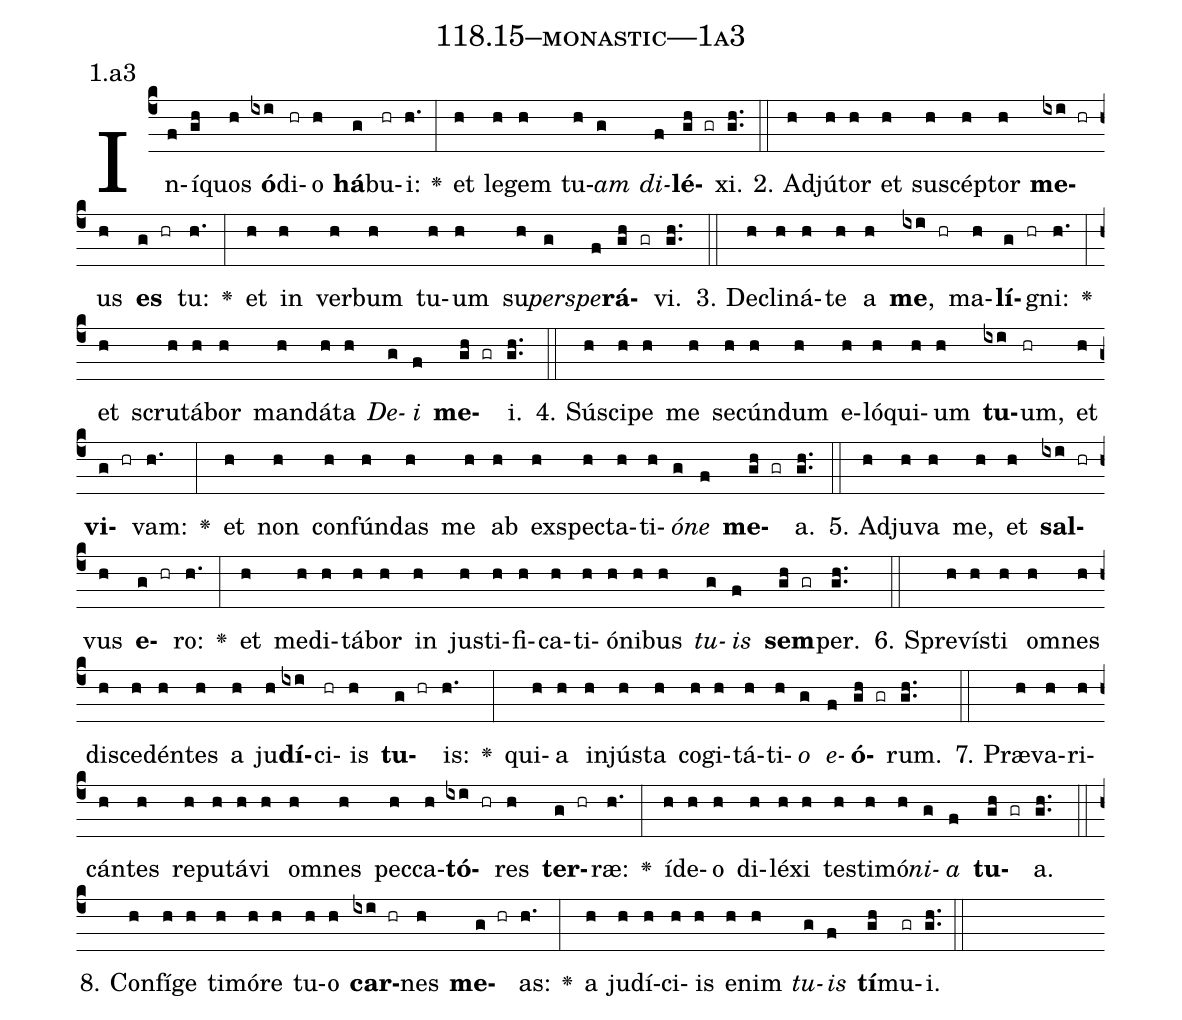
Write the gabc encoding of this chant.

name: 118.15--monastic---1a3;
annotation: 1.a3;
%%
(c4)In(f)í(gh)quos(h) <b>ó</b>(ixi)di(hr)o(h) <b>há</b>(g)bu(hr)i:(h.) <v>\greheightstar</v>(:) et(h) le(h)gem(h) tu(h)<i>am</i>(g) <i>di</i>(f)<b>lé</b>(gh gr)xi.(gh..) (::)
2. Ad(h)jú(h)tor(h) et(h) su(h)scép(h)tor(h) <b>me</b>(ixi hr)us(h) <b>es</b>(g hr) tu:(h.) <v>\greheightstar</v>(:) et(h) in(h) ver(h)bum(h) tu(h)um(h) su(h)<i>per</i>(g)<i>spe</i>(f)<b>rá</b>(gh gr)vi.(gh..) (::)
3. De(h)cli(h)ná(h)te(h) a(h) <b>me</b>,(ixi hr) ma(h)<b>lí</b>(g hr)gni:(h.) <v>\greheightstar</v>(:) et(h) scru(h)tá(h)bor(h) man(h)dá(h)ta(h) <i>De</i>(g)<i>i</i>(f) <b>me</b>(gh gr)i.(gh..) (::)
4. Sú(h)sci(h)pe(h) me(h) se(h)cún(h)dum(h) e(h)ló(h)qui(h)um(h) <b>tu</b>(ixi)um,(hr) et(h) <b>vi</b>(g hr)vam:(h.) <v>\greheightstar</v>(:) et(h) non(h) con(h)fún(h)das(h) me(h) ab(h) ex(h)spec(h)ta(h)ti(h)<i>ó</i>(g)<i>ne</i>(f) <b>me</b>(gh gr)a.(gh..) (::)
5. Ad(h)ju(h)va(h) me,(h) et(h) <b>sal</b>(ixi hr)vus(h) <b>e</b>(g hr)ro:(h.) <v>\greheightstar</v>(:) et(h) me(h)di(h)tá(h)bor(h) in(h) jus(h)ti(h)fi(h)ca(h)ti(h)ó(h)ni(h)bus(h) <i>tu</i>(g)<i>is</i>(f) <b>sem</b>(gh gr)per.(gh..) (::)
6. Spre(h)vís(h)ti(h) om(h)nes(h) di(h)sce(h)dén(h)tes(h) a(h) ju(h)<b>dí</b>(ixi)ci(hr)is(h) <b>tu</b>(g hr)is:(h.) <v>\greheightstar</v>(:) qui(h)a(h) in(h)jús(h)ta(h) co(h)gi(h)tá(h)ti(h)<i>o</i>(g) <i>e</i>(f)<b>ó</b>(gh gr)rum.(gh..) (::)
7. Præ(h)va(h)ri(h)cán(h)tes(h) re(h)pu(h)tá(h)vi(h) om(h)nes(h) pec(h)ca(h)<b>tó</b>(ixi hr)res(h) <b>ter</b>(g hr)ræ:(h.) <v>\greheightstar</v>(:) íd(h)e(h)o(h) di(h)lé(h)xi(h) tes(h)ti(h)mó(h)<i>ni</i>(g)<i>a</i>(f) <b>tu</b>(gh gr)a.(gh..) (::)
8. Con(h)fí(h)ge(h) ti(h)mó(h)re(h) tu(h)o(h) <b>car</b>(ixi hr)nes(h) <b>me</b>(g hr)as:(h.) <v>\greheightstar</v>(:) a(h) ju(h)dí(h)ci(h)is(h) e(h)nim(h) <i>tu</i>(g)<i>is</i>(f) <b>tí</b>(gh)mu(gr)i.(gh..) (::)
